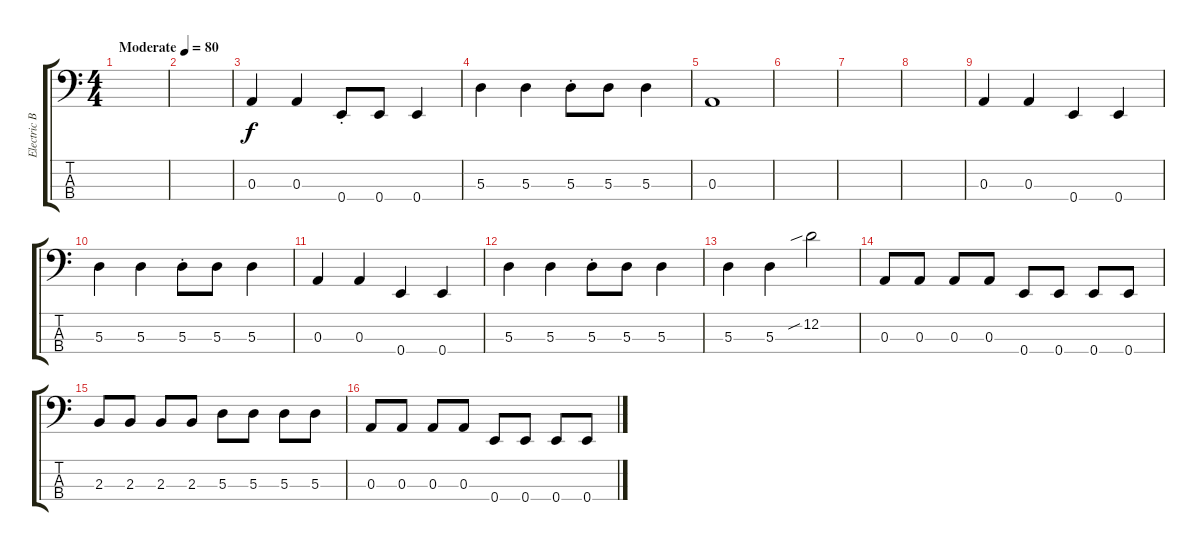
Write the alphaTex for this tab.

\track ("Electric Bass (finger)" "Electric B") {instrument electricbassfinger}
\staff {score tabs}
\tuning (G2 D2 A1 E1) {hide}
\ts (4 4)
\tempo (80 "Moderate")
\clef f4
\ks c
|
|
0.3.4 0.3.4 0.4{st}.8 0.4.8 0.4.4 |
5.3.4 5.3.4 5.3{st}.8 5.3.8 5.3.4 |
0.3.1 |
|
|
|
0.3.4 0.3.4 0.4.4 0.4.4 |
5.3.4 5.3.4 5.3{st}.8 5.3.8 5.3.4 |
0.3.4 0.3.4 0.4.4 0.4.4 |
5.3.4 5.3.4 5.3{st}.8 5.3.8 5.3.4 |
5.3.4 5.3.4 12.2{sib}.2 |
0.3.8 0.3.8 0.3.8 0.3.8 0.4.8 0.4.8 0.4.8 0.4.8 |
2.3.8 2.3.8 2.3.8 2.3.8 5.3.8 5.3.8 5.3.8 5.3.8 |
0.3.8 0.3.8 0.3.8 0.3.8 0.4.8 0.4.8 0.4.8 0.4.8
